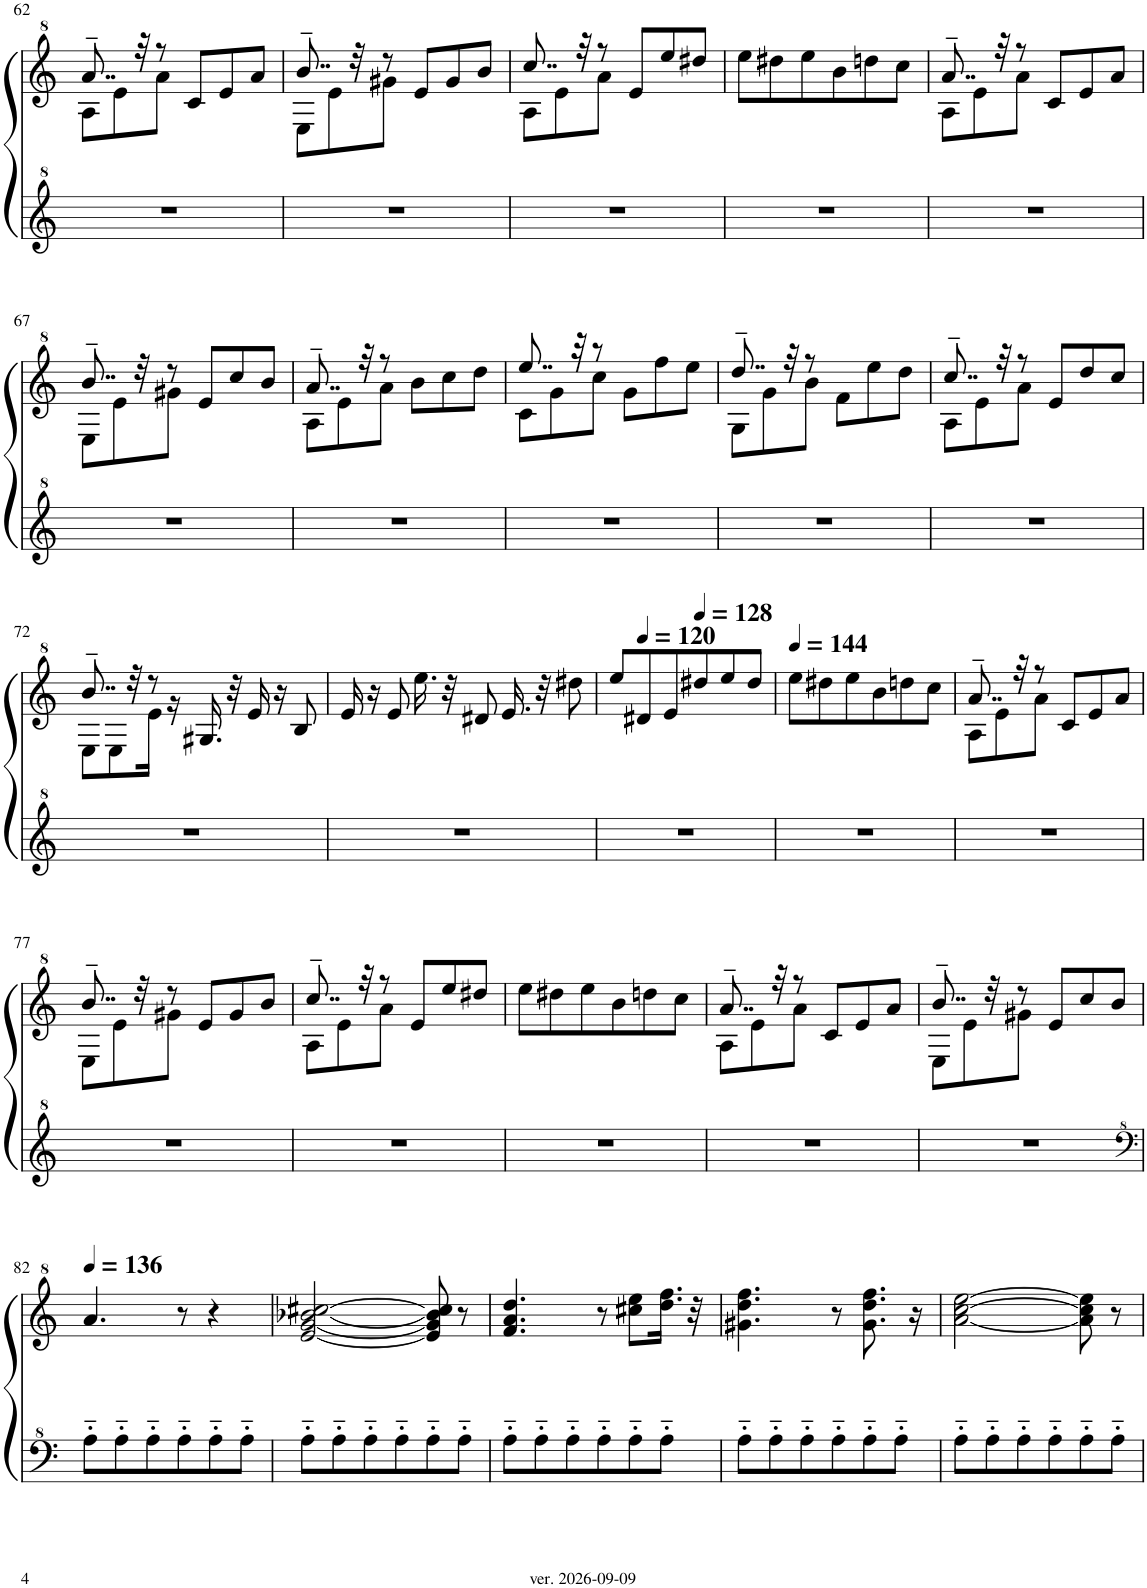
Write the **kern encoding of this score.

**kern	**kern
*part1	*part1
*staff2	*staff1
*I"Model III	*
!!LO:PB:g=z
*clefG^2	*clefG^2
*k[]	*k[]
*M3/4	*M3/4
=62	=62
*	*^
2.r	8..aa~/	8a\L
.	.	8ee\
.	32r	.
.	8r	8aa\J
.	8cc/L	4.ryy
.	8ee/	.
.	8aa/J	.
=63	=63	=63
2.r	8..bb~/	8e\L
.	.	8ee\
.	32r	.
.	8r	8gg#X\J
.	8ee/L	4.ryy
.	8gg#/	.
.	8bb/J	.
=64	=64	=64
2.r	8..ccc/	8a\L
.	.	8ee\
.	32r	.
.	8r	8aa\J
.	8ee/L	4.ryy
.	8eee/	.
.	8ddd#X/J	.
*	*v	*v
=65	=65
2.r	8eee\L
.	8ddd#X\
.	8eee\
.	8bb\
.	8dddn\
.	8ccc\J
=66	=66
*	*^
2.r	8..aa~/	8a\L
.	.	8ee\
.	32r	.
.	8r	8aa\J
.	8cc/L	4.ryy
.	8ee/	.
.	8aa/J	.
!!LO:LB:g=z	!!
=67	=67	=67
2.r	8..bb~/	8e\L
.	.	8ee\
.	32r	.
.	8r	8gg#X\J
.	8ee/L	4.ryy
.	8ccc/	.
.	8bb/J	.
=68	=68	=68
2.r	8..aa~/	8a\L
.	.	8ee\
.	32r	.
.	8r	8aa\J
.	8bb\L	4.ryy
.	8ccc\	.
.	8ddd\J	.
=69	=69	=69
2.r	8..eee/	8cc\L
.	.	8gg\
.	32r	.
.	8r	8ccc\J
.	8gg\L	4.ryy
.	8fff\	.
.	8eee\J	.
=70	=70	=70
2.r	8..ddd~/	8g\L
.	.	8gg\
.	32r	.
.	8r	8bb\J
.	8ff\L	4.ryy
.	8eee\	.
.	8ddd\J	.
=71	=71	=71
2.r	8..ccc~/	8a\L
.	.	8ee\
.	32r	.
.	8r	8aa\J
.	8ee/L	4.ryy
.	8ddd/	.
.	8ccc/J	.
!!LO:LB:g=z	!!
=72	=72	=72
2.r	8..bb~/	8e\L
.	.	8e\
.	32r	.
.	8r	16ee\Jk
.	.	16r
.	16.g#X/	4.ryy
.	32r	.
.	16ee/	.
.	16r	.
.	8b/	.
*	*v	*v
=73	=73
2.r	16ee/
.	16r
.	8ee/
.	16.eee\
.	32r
.	8dd#X/
.	16.ee/
.	32r
.	8ddd#X\
=74	=74
2.r	8eee/L
*	*MM120
.	8dd#X/
.	8ee/
*	*MM128
.	8ddd#X/
.	8eee/
.	8ddd#/J
=75	=75
*	*MM144
2.r	8eee\L
.	8ddd#X\
.	8eee\
.	8bb\
.	8dddn\
.	8ccc\J
=76	=76
*	*^
2.r	8..aa~/	8a\L
.	.	8ee\
.	32r	.
.	8r	8aa\J
.	8cc/L	4.ryy
.	8ee/	.
.	8aa/J	.
!!LO:LB:g=z	!!
=77	=77	=77
2.r	8..bb~/	8e\L
.	.	8ee\
.	32r	.
.	8r	8gg#X\J
.	8ee/L	4.ryy
.	8gg#/	.
.	8bb/J	.
=78	=78	=78
2.r	8..ccc~/	8a\L
.	.	8ee\
.	32r	.
.	8r	8aa\J
.	8ee/L	4.ryy
.	8eee/	.
.	8ddd#X/J	.
*	*v	*v
=79	=79
2.r	8eee\L
.	8ddd#X\
.	8eee\
.	8bb\
.	8dddn\
.	8ccc\J
=80	=80
*	*^
2.r	8..aa~/	8a\L
.	.	8ee\
.	32r	.
.	8r	8aa\J
.	8cc/L	4.ryy
.	8ee/	.
.	8aa/J	.
=81	=81	=81
2.r	8..bb~/	8e\L
.	.	8ee\
.	32r	.
.	8r	8gg#X\J
.	8ee/L	4.ryy
.	8ccc/	.
.	8bb/J	.
*	*v	*v
!!LO:LB:g=z
=82	=82
*clefF^4	*
*	*MM136
8a'~\L	4.aa/
8a'~\	.
8a'~\	.
8a'~\	8r
8a'~\	4r
8a'~\J	.
=83	=83
8a'~\L	[2ee/ [2gg/ [2bb-X/ [2ccc#X/
8a'~\	.
8a'~\	.
8a'~\	.
8a'~\	8ee/] 8gg/] 8bb-/] 8ccc#/]
8a'~\J	8r
=84	=84
8a'~\L	4.ff/ 4.aa/ 4.ddd/
8a'~\	.
8a'~\	.
8a'~\	8r
8a'~\	8ccc#X\ 8eee\L
8a'~\J	16.ddd\ 16.fff\Jk
.	32r
=85	=85
8a'~\L	4.gg#X\ 4.ddd\ 4.fff\
8a'~\	.
8a'~\	.
8a'~\	8r
8a'~\	8.gg#\ 8.ddd\ 8.fff\
8a'~\J	.
.	16r
=86	=86
8a'~\L	[2aa\ [2ccc\ [2eee\
8a'~\	.
8a'~\	.
8a'~\	.
8a'~\	8aa\] 8ccc\] 8eee\]
8a'~\J	8r
=	=
*-	*-
